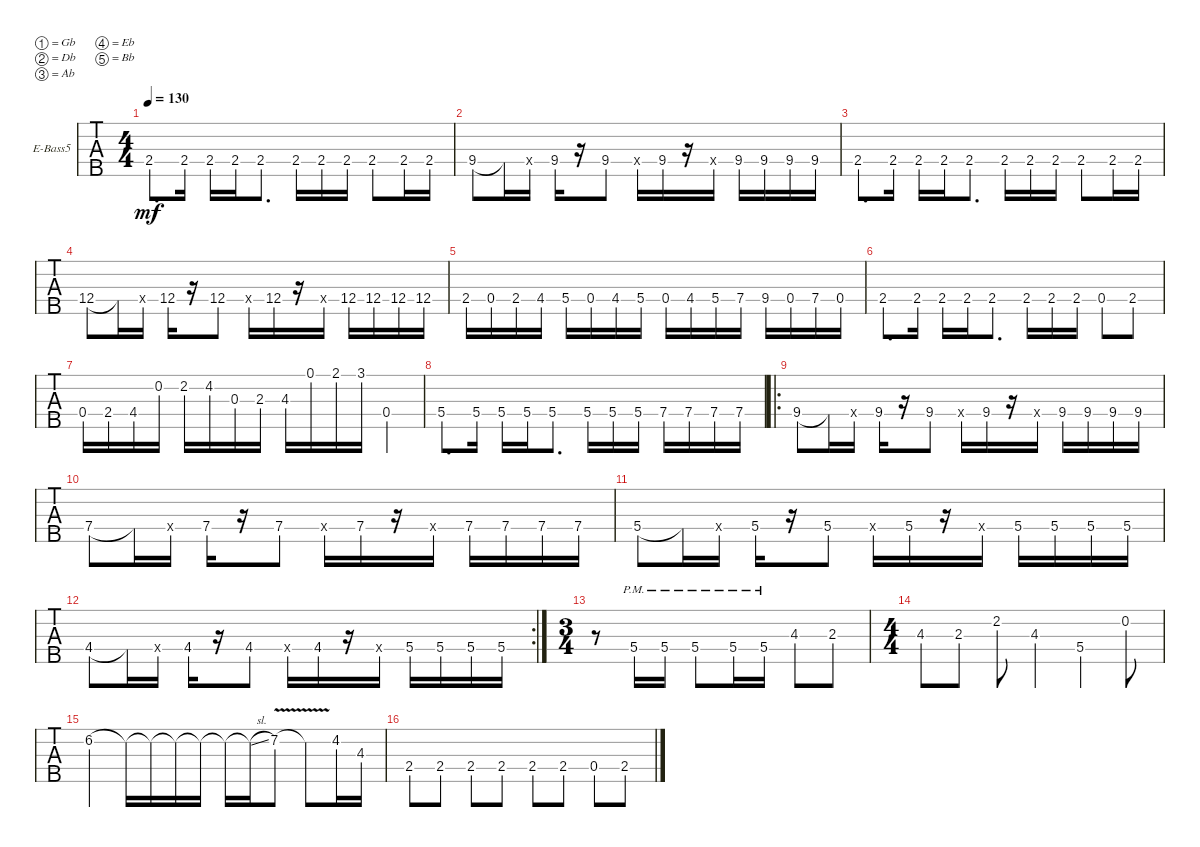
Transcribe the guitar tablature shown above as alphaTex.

\defaultSystemsLayout 4
\bracketExtendMode groupsimilarinstruments
\firstSystemTrackNameOrientation horizontal
\otherSystemsTrackNameOrientation horizontal
\track ("Electric Bass" "E-Bass5") {instrument electricbassfinger}
\staff {tabs}
\tuning (Gb2 Db2 Ab1 Eb1 Bb0)
\ts (4 4)
\tempo 130
\clef f4
\ks c
2.4.8{d dy mf} 2.4.16 2.4.16 2.4.16 2.4.8{d} 2.4.16 2.4.16 2.4.16 2.4.8 2.4.16 2.4.16 |
9.4.8 9.4{t}.16 9.4{x}.16 9.4.16 r.16 9.4.8 0.4{x}.16 9.4.16 r.16 0.4{x}.16 9.4{st}.16 9.4{st}.16 9.4{st}.16 9.4{st}.16 |
2.4.8{d} 2.4.16 2.4.16 2.4.16 2.4.8{d} 2.4.16 2.4.16 2.4.16 2.4.8 2.4.16 2.4.16 |
12.4.8 12.4{t}.16 12.4{x}.16 12.4.16 r.16 12.4.8 0.4{x}.16 12.4.16 r.16 0.4{x}.16 12.4{st}.16 12.4{st}.16 12.4{st}.16 12.4{st}.16 |
2.4.16 0.4.16 2.4.16 4.4.16 5.4.16 0.4.16 4.4.16 5.4.16 0.4.16 4.4.16 5.4.16 7.4.16 9.4.16 0.4.16 7.4.16 0.4.16 |
2.4.8{d} 2.4.16 2.4.16 2.4.16 2.4.8{d} 2.4.16 2.4.16 2.4.16 0.4.8 2.4.8 |
0.4.16 2.4.16 4.4.16 0.2.16 2.2.16 4.2.16 0.3.16 2.3.16 4.3.16 0.1.16 2.1.16 3.1.16 0.4.4 |
5.4.8{d} 5.4.16 5.4.16 5.4.16 5.4.8{d} 5.4.16 5.4.16 5.4.16 7.4.16 7.4.16 7.4.16 7.4.16 |
\ro
9.4.8 9.4{t}.16 9.4{x}.16 9.4.16 r.16 9.4.8 0.4{x}.16 9.4.16 r.16 0.4{x}.16 9.4{st}.16 9.4{st}.16 9.4{st}.16 9.4{st}.16 |
7.4.8 7.4{t}.16 7.4{x}.16 7.4.16 r.16 7.4.8 0.4{x}.16 7.4.16 r.16 0.4{x}.16 7.4{st}.16 7.4{st}.16 7.4{st}.16 7.4{st}.16 |
5.4.8 5.4{t}.16 7.4{x}.16 5.4.16 r.16 5.4.8 0.4{x}.16 5.4.16 r.16 0.4{x}.16 5.4{st}.16 5.4{st}.16 5.4{st}.16 5.4{st}.16 |
\rc 2
4.4.8 4.4{t}.16 4.4{x}.16 4.4.16 r.16 4.4.8 0.4{x}.16 4.4.16 r.16 0.4{x}.16 5.4{st}.16 5.4{st}.16 5.4{st}.16 5.4{st}.16 |
\ts (3 4)
r.8 5.4{pm}.16 5.4{pm}.16 5.4{pm st}.8 5.4{pm}.16 5.4{pm}.16 4.3.8 2.3.8 |
\ts (4 4)
4.3.8 2.3.8 2.2.8 4.3.4 5.4.4 0.2.8 |
6.2.4 6.2{t}.16 6.2{t}.16 6.2{t}.16 6.2{t}.16 6.2{t}.16 6.2{sl t}.16 7.2{v}.8 7.2{t}.8 4.2.16 4.3.16 |
2.4.8 2.4.8 2.4.8 2.4.8 2.4.8 2.4.8 0.4.8 2.4.8
